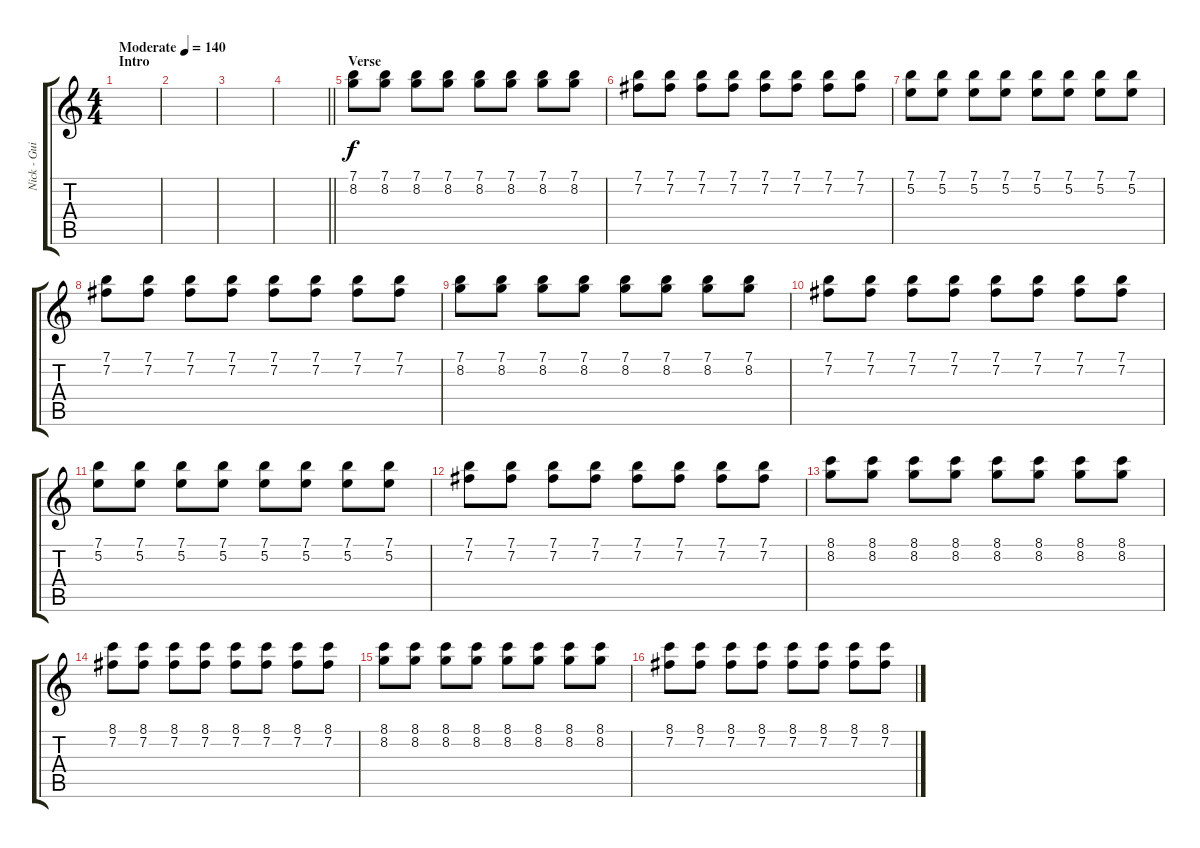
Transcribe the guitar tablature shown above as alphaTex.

\track ("Nick - Guitar RSE" "Nick - Gui") {instrument overdrivenguitar}
\staff {score tabs}
\tuning (E4 B3 G3 D3 A2 E2) {hide}
\ts (4 4)
\section ("" "Intro")
\tempo (140 "Moderate")
\clef g2
\ks c
|
|
|
\barLineRight lightlight
|
\section ("" "Verse")
(7.1 8.2).8 (7.1 8.2).8 (7.1 8.2).8 (7.1 8.2).8 (7.1 8.2).8 (7.1 8.2).8 (7.1 8.2).8 (7.1 8.2).8 |
(7.1 7.2).8 (7.1 7.2).8 (7.1 7.2).8 (7.1 7.2).8 (7.1 7.2).8 (7.1 7.2).8 (7.1 7.2).8 (7.1 7.2).8 |
(7.1 5.2).8 (7.1 5.2).8 (7.1 5.2).8 (7.1 5.2).8 (7.1 5.2).8 (7.1 5.2).8 (7.1 5.2).8 (7.1 5.2).8 |
(7.1 7.2).8 (7.1 7.2).8 (7.1 7.2).8 (7.1 7.2).8 (7.1 7.2).8 (7.1 7.2).8 (7.1 7.2).8 (7.1 7.2).8 |
(7.1 8.2).8 (7.1 8.2).8 (7.1 8.2).8 (7.1 8.2).8 (7.1 8.2).8 (7.1 8.2).8 (7.1 8.2).8 (7.1 8.2).8 |
(7.1 7.2).8 (7.1 7.2).8 (7.1 7.2).8 (7.1 7.2).8 (7.1 7.2).8 (7.1 7.2).8 (7.1 7.2).8 (7.1 7.2).8 |
(7.1 5.2).8 (7.1 5.2).8 (7.1 5.2).8 (7.1 5.2).8 (7.1 5.2).8 (7.1 5.2).8 (7.1 5.2).8 (7.1 5.2).8 |
(7.1 7.2).8 (7.1 7.2).8 (7.1 7.2).8 (7.1 7.2).8 (7.1 7.2).8 (7.1 7.2).8 (7.1 7.2).8 (7.1 7.2).8 |
(8.1 8.2).8 (8.1 8.2).8 (8.1 8.2).8 (8.1 8.2).8 (8.1 8.2).8 (8.1 8.2).8 (8.1 8.2).8 (8.1 8.2).8 |
(8.1 7.2).8 (8.1 7.2).8 (8.1 7.2).8 (8.1 7.2).8 (8.1 7.2).8 (8.1 7.2).8 (8.1 7.2).8 (8.1 7.2).8 |
(8.1 8.2).8 (8.1 8.2).8 (8.1 8.2).8 (8.1 8.2).8 (8.1 8.2).8 (8.1 8.2).8 (8.1 8.2).8 (8.1 8.2).8 |
(8.1 7.2).8 (8.1 7.2).8 (8.1 7.2).8 (8.1 7.2).8 (8.1 7.2).8 (8.1 7.2).8 (8.1 7.2).8 (8.1 7.2).8
